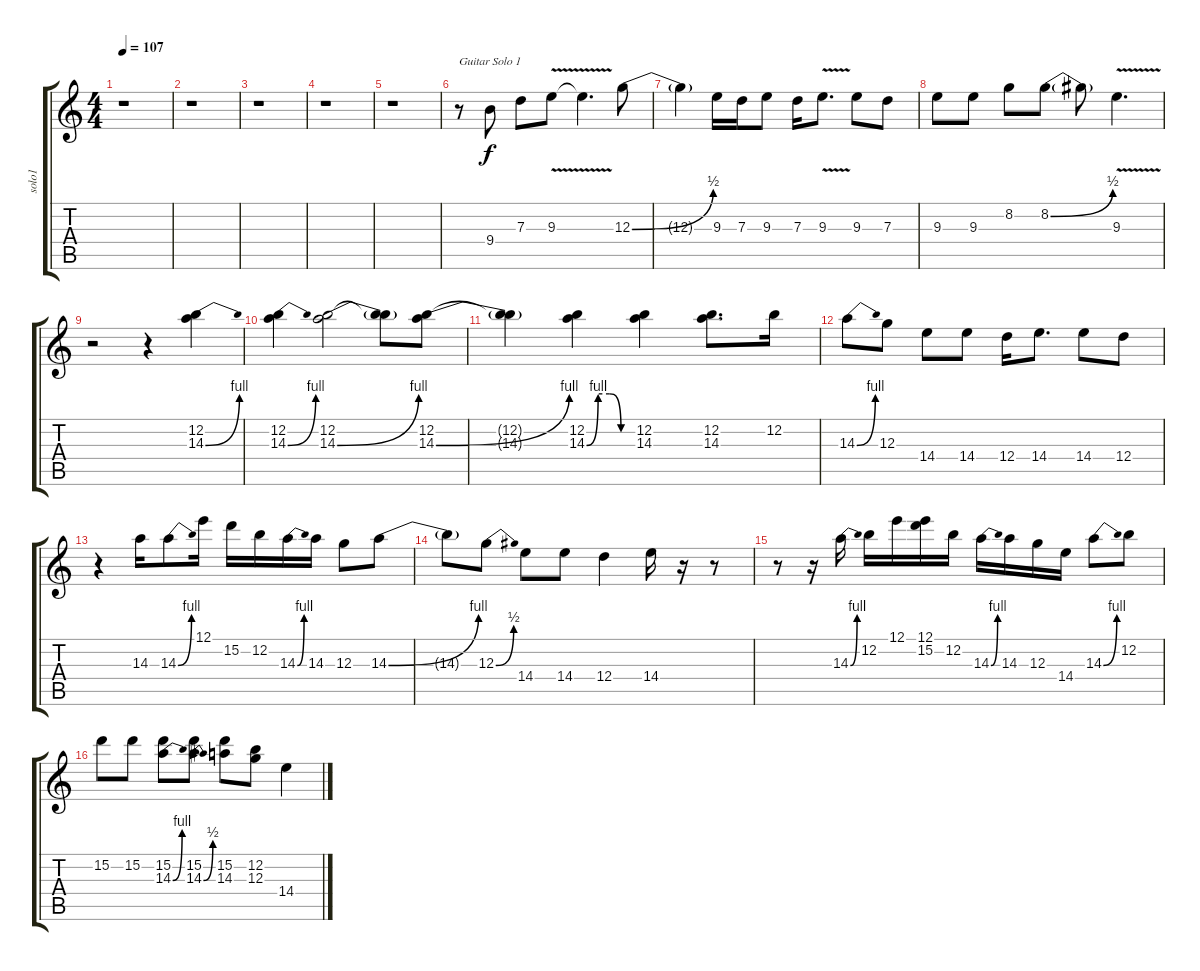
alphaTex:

\track ("solo1" "solo1") {instrument overdrivenguitar}
\staff {score tabs}
\tuning (E4 B3 G3 D3 A2 E2) {hide}
\ts (4 4)
\tempo 107
\clef g2
\ks c
r.1{dy f} |
r.1 |
r.1 |
r.1 |
r.1 |
r.8{txt "Guitar Solo 1"} 9.4.8 7.3.8 9.3{v}.8 9.3{t}.4{d} 12.3{be (bend 0 0 60 2)}.8 |
12.3{t}.4 9.3.16 7.3.16 9.3.8 7.3.16 9.3{v}.8{d} 9.3.8 7.3.8 |
9.3.8 9.3.8 8.2.8 8.2{be (bend 0 0 60 2)}.8 8.2{t}.8 9.3{v}.4{d} |
r.2 r.4 (12.2 14.3{be (bend 0 0 60 4)}).4 |
(12.2 14.3{be (bend 0 0 60 4)}).4 (12.2 14.3{be (bend 0 0 60 4)}).2 (12.2{t} 14.3{t}).8 (12.2 14.3{be (bend 0 0 60 4)}).8 |
(12.2{t} 14.3{t}).4 (12.2 14.3{be (custom 0 0 15 4 30 4 45 0 60 0)}).4 (12.2 14.3).4 (12.2 14.3).8{d} 12.2.16 |
14.3{be (bend 0 0 60 4)}.8 12.3.8 14.4.8 14.4.8 12.4.16 14.4.8{d} 14.4.8 12.4.8 |
r.4 14.3.16 14.3{be (bend 0 0 60 4)}.8 12.1.16 15.2.16 12.2.16 14.3{be (bend 0 0 60 4)}.16 14.3.16 12.3.8 14.3{be (bend 0 0 60 4)}.8 |
14.3{t}.8 12.3{be (bend 0 0 60 2)}.8 14.4.8 14.4.8 12.4.4 14.4.16 r.16 r.8 |
r.8 r.16 14.3{be (bend 0 0 60 4)}.16 12.2.16 12.1.16 (12.1 15.2).16 12.2.16 14.3{be (bend 0 0 60 4)}.16 14.3.16 12.3.16 14.4.16 14.3{be (bend 0 0 60 4)}.8 12.2.8 |
15.2.8 15.2.8 (15.2 14.3{be (bend 0 0 60 4)}).8 (15.2 14.3{be (bend 0 0 60 2)}).8 (15.2 14.3).8 (12.2 12.3).8 14.4.4
